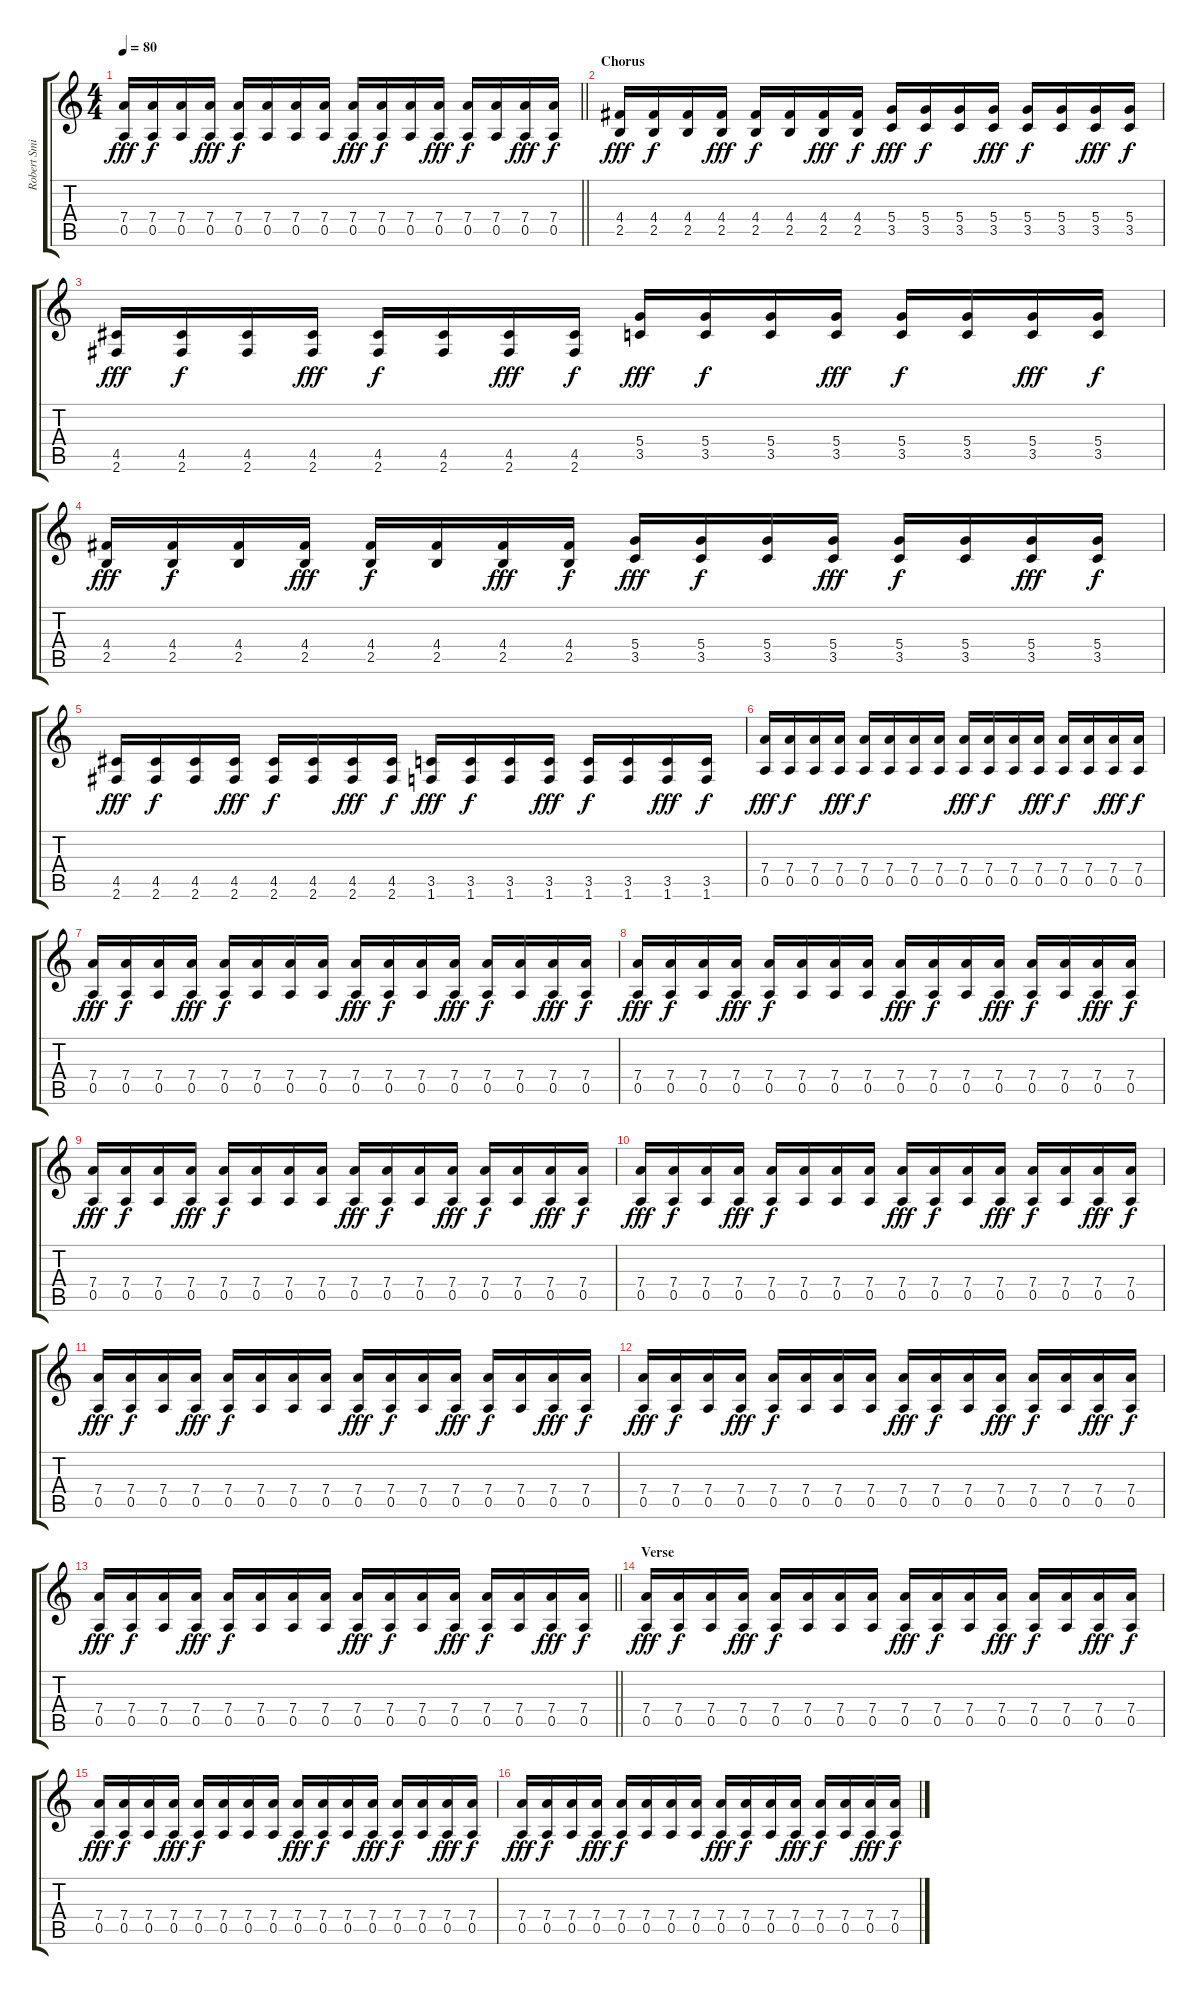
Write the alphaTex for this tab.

\track ("Robert Smith 2" "Robert Smi") {instrument electricguitarclean}
\staff {score tabs}
\tuning (E4 B3 G3 D3 A2 E2) {hide}
\ts (4 4)
\tempo 80
\clef g2
\barLineRight lightlight
\ks c
(7.4 0.5).16{dy fff} (7.4 0.5).16{dy f} (7.4 0.5).16 (7.4 0.5).16{dy fff} (7.4 0.5).16{dy f} (7.4 0.5).16 (7.4 0.5).16 (7.4 0.5).16 (7.4 0.5).16{dy fff} (7.4 0.5).16{dy f} (7.4 0.5).16 (7.4 0.5).16{dy fff} (7.4 0.5).16{dy f} (7.4 0.5).16 (7.4 0.5).16{dy fff} (7.4 0.5).16{dy f} |
\section ("" "Chorus")
(4.4 2.5).16{dy fff} (4.4 2.5).16{dy f} (4.4 2.5).16 (4.4 2.5).16{dy fff} (4.4 2.5).16{dy f} (4.4 2.5).16 (4.4 2.5).16{dy fff} (4.4 2.5).16{dy f} (5.4 3.5).16{dy fff} (5.4 3.5).16{dy f} (5.4 3.5).16 (5.4 3.5).16{dy fff} (5.4 3.5).16{dy f} (5.4 3.5).16 (5.4 3.5).16{dy fff} (5.4 3.5).16{dy f} |
(4.5 2.6).16{dy fff} (4.5 2.6).16{dy f} (4.5 2.6).16 (4.5 2.6).16{dy fff} (4.5 2.6).16{dy f} (4.5 2.6).16 (4.5 2.6).16{dy fff} (4.5 2.6).16{dy f} (5.4 3.5).16{dy fff} (5.4 3.5).16{dy f} (5.4 3.5).16 (5.4 3.5).16{dy fff} (5.4 3.5).16{dy f} (5.4 3.5).16 (5.4 3.5).16{dy fff} (5.4 3.5).16{dy f} |
(4.4 2.5).16{dy fff} (4.4 2.5).16{dy f} (4.4 2.5).16 (4.4 2.5).16{dy fff} (4.4 2.5).16{dy f} (4.4 2.5).16 (4.4 2.5).16{dy fff} (4.4 2.5).16{dy f} (5.4 3.5).16{dy fff} (5.4 3.5).16{dy f} (5.4 3.5).16 (5.4 3.5).16{dy fff} (5.4 3.5).16{dy f} (5.4 3.5).16 (5.4 3.5).16{dy fff} (5.4 3.5).16{dy f} |
(4.5 2.6).16{dy fff} (4.5 2.6).16{dy f} (4.5 2.6).16 (4.5 2.6).16{dy fff} (4.5 2.6).16{dy f} (4.5 2.6).16 (4.5 2.6).16{dy fff} (4.5 2.6).16{dy f} (3.5 1.6).16{dy fff} (3.5 1.6).16{dy f} (3.5 1.6).16 (3.5 1.6).16{dy fff} (3.5 1.6).16{dy f} (3.5 1.6).16 (3.5 1.6).16{dy fff} (3.5 1.6).16{dy f} |
(7.4 0.5).16{dy fff} (7.4 0.5).16{dy f} (7.4 0.5).16 (7.4 0.5).16{dy fff} (7.4 0.5).16{dy f} (7.4 0.5).16 (7.4 0.5).16 (7.4 0.5).16 (7.4 0.5).16{dy fff} (7.4 0.5).16{dy f} (7.4 0.5).16 (7.4 0.5).16{dy fff} (7.4 0.5).16{dy f} (7.4 0.5).16 (7.4 0.5).16{dy fff} (7.4 0.5).16{dy f} |
(7.4 0.5).16{dy fff} (7.4 0.5).16{dy f} (7.4 0.5).16 (7.4 0.5).16{dy fff} (7.4 0.5).16{dy f} (7.4 0.5).16 (7.4 0.5).16 (7.4 0.5).16 (7.4 0.5).16{dy fff} (7.4 0.5).16{dy f} (7.4 0.5).16 (7.4 0.5).16{dy fff} (7.4 0.5).16{dy f} (7.4 0.5).16 (7.4 0.5).16{dy fff} (7.4 0.5).16{dy f} |
(7.4 0.5).16{dy fff} (7.4 0.5).16{dy f} (7.4 0.5).16 (7.4 0.5).16{dy fff} (7.4 0.5).16{dy f} (7.4 0.5).16 (7.4 0.5).16 (7.4 0.5).16 (7.4 0.5).16{dy fff} (7.4 0.5).16{dy f} (7.4 0.5).16 (7.4 0.5).16{dy fff} (7.4 0.5).16{dy f} (7.4 0.5).16 (7.4 0.5).16{dy fff} (7.4 0.5).16{dy f} |
(7.4 0.5).16{dy fff} (7.4 0.5).16{dy f} (7.4 0.5).16 (7.4 0.5).16{dy fff} (7.4 0.5).16{dy f} (7.4 0.5).16 (7.4 0.5).16 (7.4 0.5).16 (7.4 0.5).16{dy fff} (7.4 0.5).16{dy f} (7.4 0.5).16 (7.4 0.5).16{dy fff} (7.4 0.5).16{dy f} (7.4 0.5).16 (7.4 0.5).16{dy fff} (7.4 0.5).16{dy f} |
(7.4 0.5).16{dy fff} (7.4 0.5).16{dy f} (7.4 0.5).16 (7.4 0.5).16{dy fff} (7.4 0.5).16{dy f} (7.4 0.5).16 (7.4 0.5).16 (7.4 0.5).16 (7.4 0.5).16{dy fff} (7.4 0.5).16{dy f} (7.4 0.5).16 (7.4 0.5).16{dy fff} (7.4 0.5).16{dy f} (7.4 0.5).16 (7.4 0.5).16{dy fff} (7.4 0.5).16{dy f} |
(7.4 0.5).16{dy fff} (7.4 0.5).16{dy f} (7.4 0.5).16 (7.4 0.5).16{dy fff} (7.4 0.5).16{dy f} (7.4 0.5).16 (7.4 0.5).16 (7.4 0.5).16 (7.4 0.5).16{dy fff} (7.4 0.5).16{dy f} (7.4 0.5).16 (7.4 0.5).16{dy fff} (7.4 0.5).16{dy f} (7.4 0.5).16 (7.4 0.5).16{dy fff} (7.4 0.5).16{dy f} |
(7.4 0.5).16{dy fff} (7.4 0.5).16{dy f} (7.4 0.5).16 (7.4 0.5).16{dy fff} (7.4 0.5).16{dy f} (7.4 0.5).16 (7.4 0.5).16 (7.4 0.5).16 (7.4 0.5).16{dy fff} (7.4 0.5).16{dy f} (7.4 0.5).16 (7.4 0.5).16{dy fff} (7.4 0.5).16{dy f} (7.4 0.5).16 (7.4 0.5).16{dy fff} (7.4 0.5).16{dy f} |
\barLineRight lightlight
(7.4 0.5).16{dy fff} (7.4 0.5).16{dy f} (7.4 0.5).16 (7.4 0.5).16{dy fff} (7.4 0.5).16{dy f} (7.4 0.5).16 (7.4 0.5).16 (7.4 0.5).16 (7.4 0.5).16{dy fff} (7.4 0.5).16{dy f} (7.4 0.5).16 (7.4 0.5).16{dy fff} (7.4 0.5).16{dy f} (7.4 0.5).16 (7.4 0.5).16{dy fff} (7.4 0.5).16{dy f} |
\section ("" "Verse")
(7.4 0.5).16{dy fff} (7.4 0.5).16{dy f} (7.4 0.5).16 (7.4 0.5).16{dy fff} (7.4 0.5).16{dy f} (7.4 0.5).16 (7.4 0.5).16 (7.4 0.5).16 (7.4 0.5).16{dy fff} (7.4 0.5).16{dy f} (7.4 0.5).16 (7.4 0.5).16{dy fff} (7.4 0.5).16{dy f} (7.4 0.5).16 (7.4 0.5).16{dy fff} (7.4 0.5).16{dy f} |
(7.4 0.5).16{dy fff} (7.4 0.5).16{dy f} (7.4 0.5).16 (7.4 0.5).16{dy fff} (7.4 0.5).16{dy f} (7.4 0.5).16 (7.4 0.5).16 (7.4 0.5).16 (7.4 0.5).16{dy fff} (7.4 0.5).16{dy f} (7.4 0.5).16 (7.4 0.5).16{dy fff} (7.4 0.5).16{dy f} (7.4 0.5).16 (7.4 0.5).16{dy fff} (7.4 0.5).16{dy f} |
(7.4 0.5).16{dy fff} (7.4 0.5).16{dy f} (7.4 0.5).16 (7.4 0.5).16{dy fff} (7.4 0.5).16{dy f} (7.4 0.5).16 (7.4 0.5).16 (7.4 0.5).16 (7.4 0.5).16{dy fff} (7.4 0.5).16{dy f} (7.4 0.5).16 (7.4 0.5).16{dy fff} (7.4 0.5).16{dy f} (7.4 0.5).16 (7.4 0.5).16{dy fff} (7.4 0.5).16{dy f}
